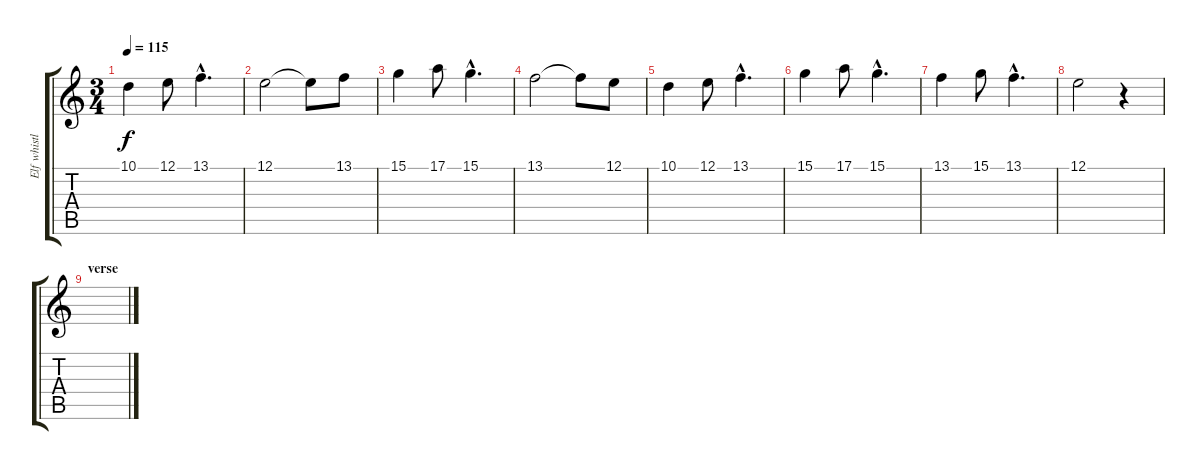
\track ("Elf whistling" "Elf whistl") {instrument whistle}
\staff {score tabs}
\tuning (E4 B3 G3 D3 A2 E2) {hide}
\ts (3 4)
\tempo 115
\clef g2
\ks c
10.1.4{dy f} 12.1.8 13.1{hac}.4{d} |
12.1.2 12.1{t}.8 13.1.8 |
15.1.4 17.1.8 15.1{hac}.4{d} |
13.1.2 13.1{t}.8 12.1.8 |
10.1.4 12.1.8 13.1{hac}.4{d} |
15.1.4 17.1.8 15.1{hac}.4{d} |
13.1.4 15.1.8 13.1{hac}.4{d} |
12.1.2 r.4 |
\section ("" "verse")
